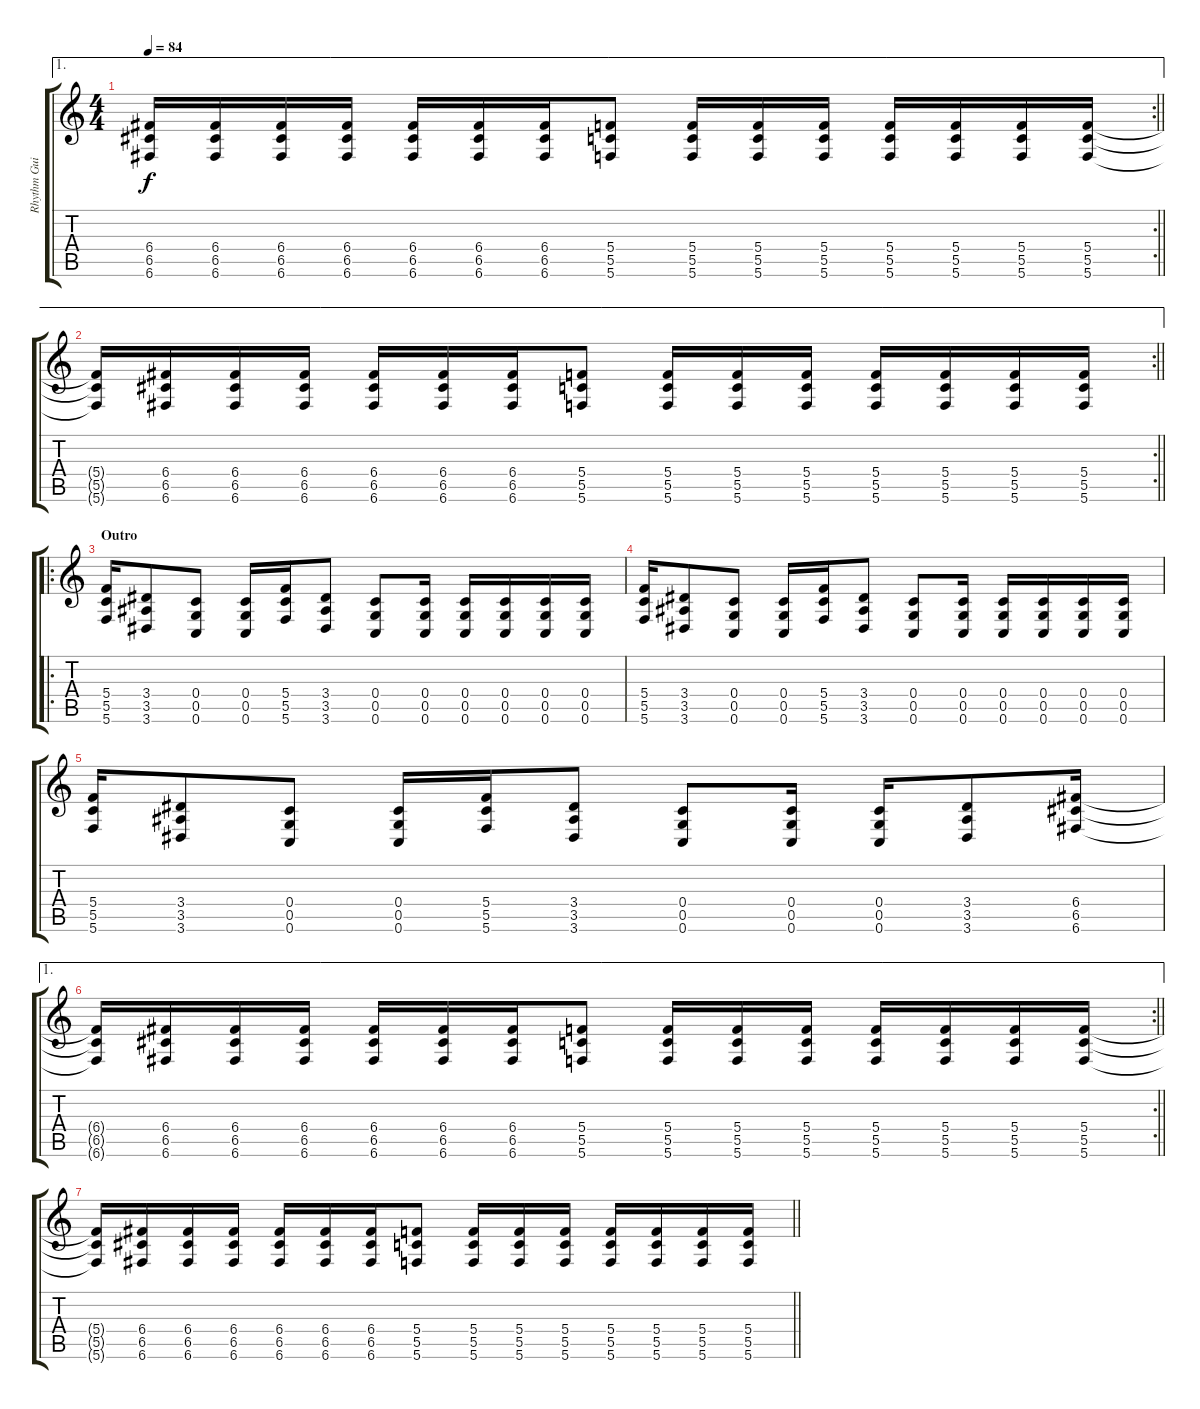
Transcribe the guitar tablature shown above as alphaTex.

\track ("Rhythm Guitar" "Rhythm Gui") {instrument distortionguitar}
\staff {score tabs}
\tuning (D4 A3 F3 C3 G2 C2) {hide}
\ae 1
\rc 2
\ts (4 4)
\tempo 84
\clef g2
\barLineRight lightlight
\ks c
(6.4{t} 6.5{t} 6.6{t}).16{dy f} (6.4 6.5 6.6).16 (6.4 6.5 6.6).16 (6.4 6.5 6.6).16 (6.4 6.5 6.6).16 (6.4 6.5 6.6).16 (6.4 6.5 6.6).16 (5.4 5.5 5.6).8 (5.4 5.5 5.6).16 (5.4 5.5 5.6).16 (5.4 5.5 5.6).16 (5.4 5.5 5.6).16 (5.4 5.5 5.6).16 (5.4 5.5 5.6).16 (5.4 5.5 5.6).16 |
\ae 1
\rc 2
\barLineRight lightlight
(5.4{t} 5.5{t} 5.6{t}).16 (6.4 6.5 6.6).16 (6.4 6.5 6.6).16 (6.4 6.5 6.6).16 (6.4 6.5 6.6).16 (6.4 6.5 6.6).16 (6.4 6.5 6.6).16 (5.4 5.5 5.6).8 (5.4 5.5 5.6).16 (5.4 5.5 5.6).16 (5.4 5.5 5.6).16 (5.4 5.5 5.6).16 (5.4 5.5 5.6).16 (5.4 5.5 5.6).16 (5.4 5.5 5.6).16 |
\ro
\section ("" "Outro")
(5.4 5.5 5.6).16 (3.4 3.5 3.6).8 (0.4 0.5 0.6).8 (0.4 0.5 0.6).16 (5.4 5.5 5.6).16 (3.4 3.5 3.6).8 (0.4 0.5 0.6).8 (0.4 0.5 0.6).16 (0.4 0.5 0.6).16 (0.4 0.5 0.6).16 (0.4 0.5 0.6).16 (0.4 0.5 0.6).16 |
(5.4 5.5 5.6).16 (3.4 3.5 3.6).8 (0.4 0.5 0.6).8 (0.4 0.5 0.6).16 (5.4 5.5 5.6).16 (3.4 3.5 3.6).8 (0.4 0.5 0.6).8 (0.4 0.5 0.6).16 (0.4 0.5 0.6).16 (0.4 0.5 0.6).16 (0.4 0.5 0.6).16 (0.4 0.5 0.6).16 |
(5.4 5.5 5.6).16 (3.4 3.5 3.6).8 (0.4 0.5 0.6).8 (0.4 0.5 0.6).16 (5.4 5.5 5.6).16 (3.4 3.5 3.6).8 (0.4 0.5 0.6).8 (0.4 0.5 0.6).16 (0.4 0.5 0.6).16 (3.4 3.5 3.6).8 (6.4 6.5 6.6).16 |
\ae 1
\rc 2
\barLineRight lightlight
(6.4{t} 6.5{t} 6.6{t}).16 (6.4 6.5 6.6).16 (6.4 6.5 6.6).16 (6.4 6.5 6.6).16 (6.4 6.5 6.6).16 (6.4 6.5 6.6).16 (6.4 6.5 6.6).16 (5.4 5.5 5.6).8 (5.4 5.5 5.6).16 (5.4 5.5 5.6).16 (5.4 5.5 5.6).16 (5.4 5.5 5.6).16 (5.4 5.5 5.6).16 (5.4 5.5 5.6).16 (5.4 5.5 5.6).16 |
\barLineRight lightlight
(5.4{t} 5.5{t} 5.6{t}).16 (6.4 6.5 6.6).16 (6.4 6.5 6.6).16 (6.4 6.5 6.6).16 (6.4 6.5 6.6).16 (6.4 6.5 6.6).16 (6.4 6.5 6.6).16 (5.4 5.5 5.6).8 (5.4 5.5 5.6).16 (5.4 5.5 5.6).16 (5.4 5.5 5.6).16 (5.4 5.5 5.6).16 (5.4 5.5 5.6).16 (5.4 5.5 5.6).16 (5.4 5.5 5.6).16
